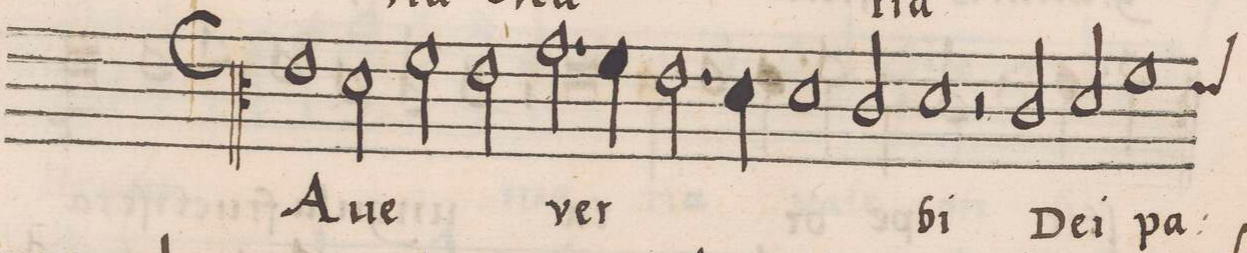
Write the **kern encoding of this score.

**kern	**text
*I"CANTVS	*
*clefC3	*
*k[]	*
*met(C)	*
*M2/1	*
1e	A-
2d\	-ue
2f\	.
=2-	=2-
2e\	.
2.g\	ver-
4f\	.
2.e\	.
=3-	=3-
4d\	.
1d	.
2c/	.
=4-	=4-
1d	-bi
2r	.
2c/	De-
=5-	=5-
2d/	-i
1f	pa-
*custos:e	*
*-	*-
